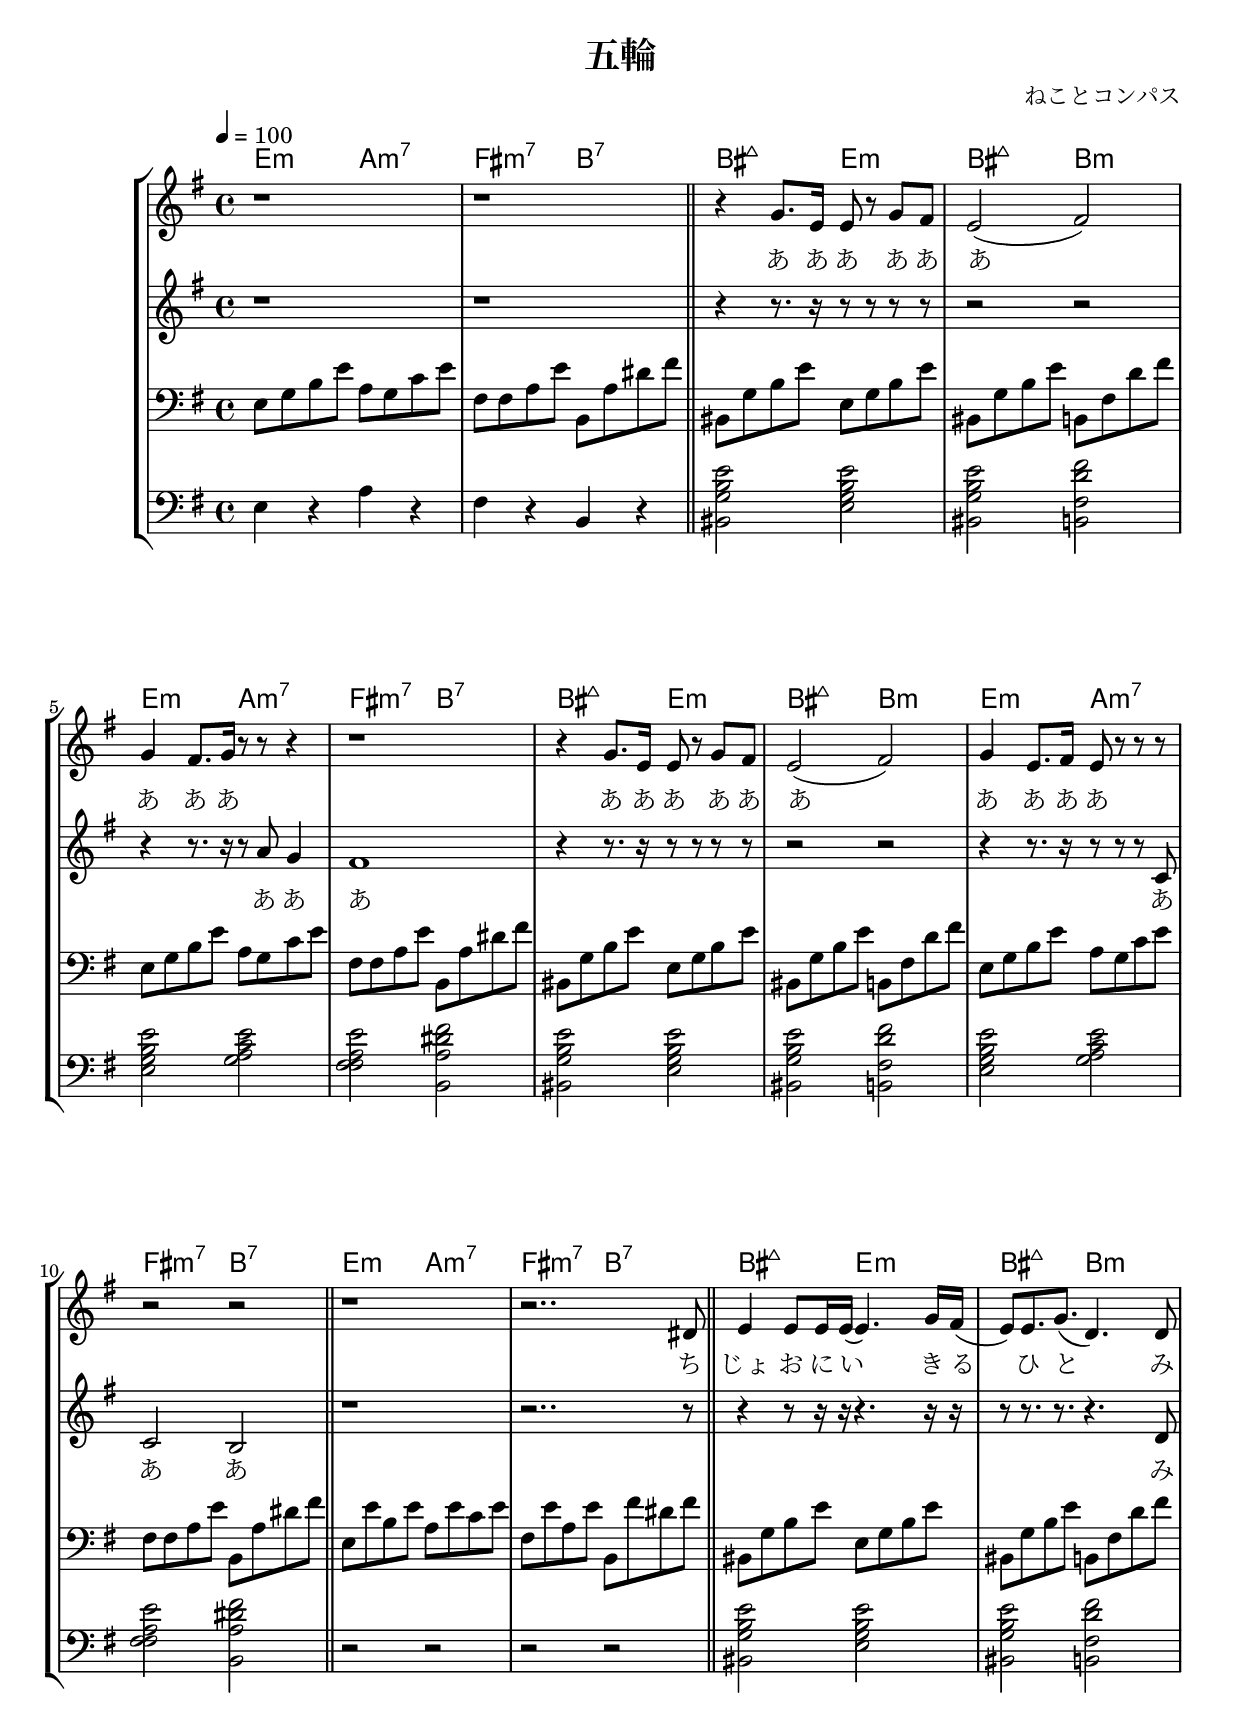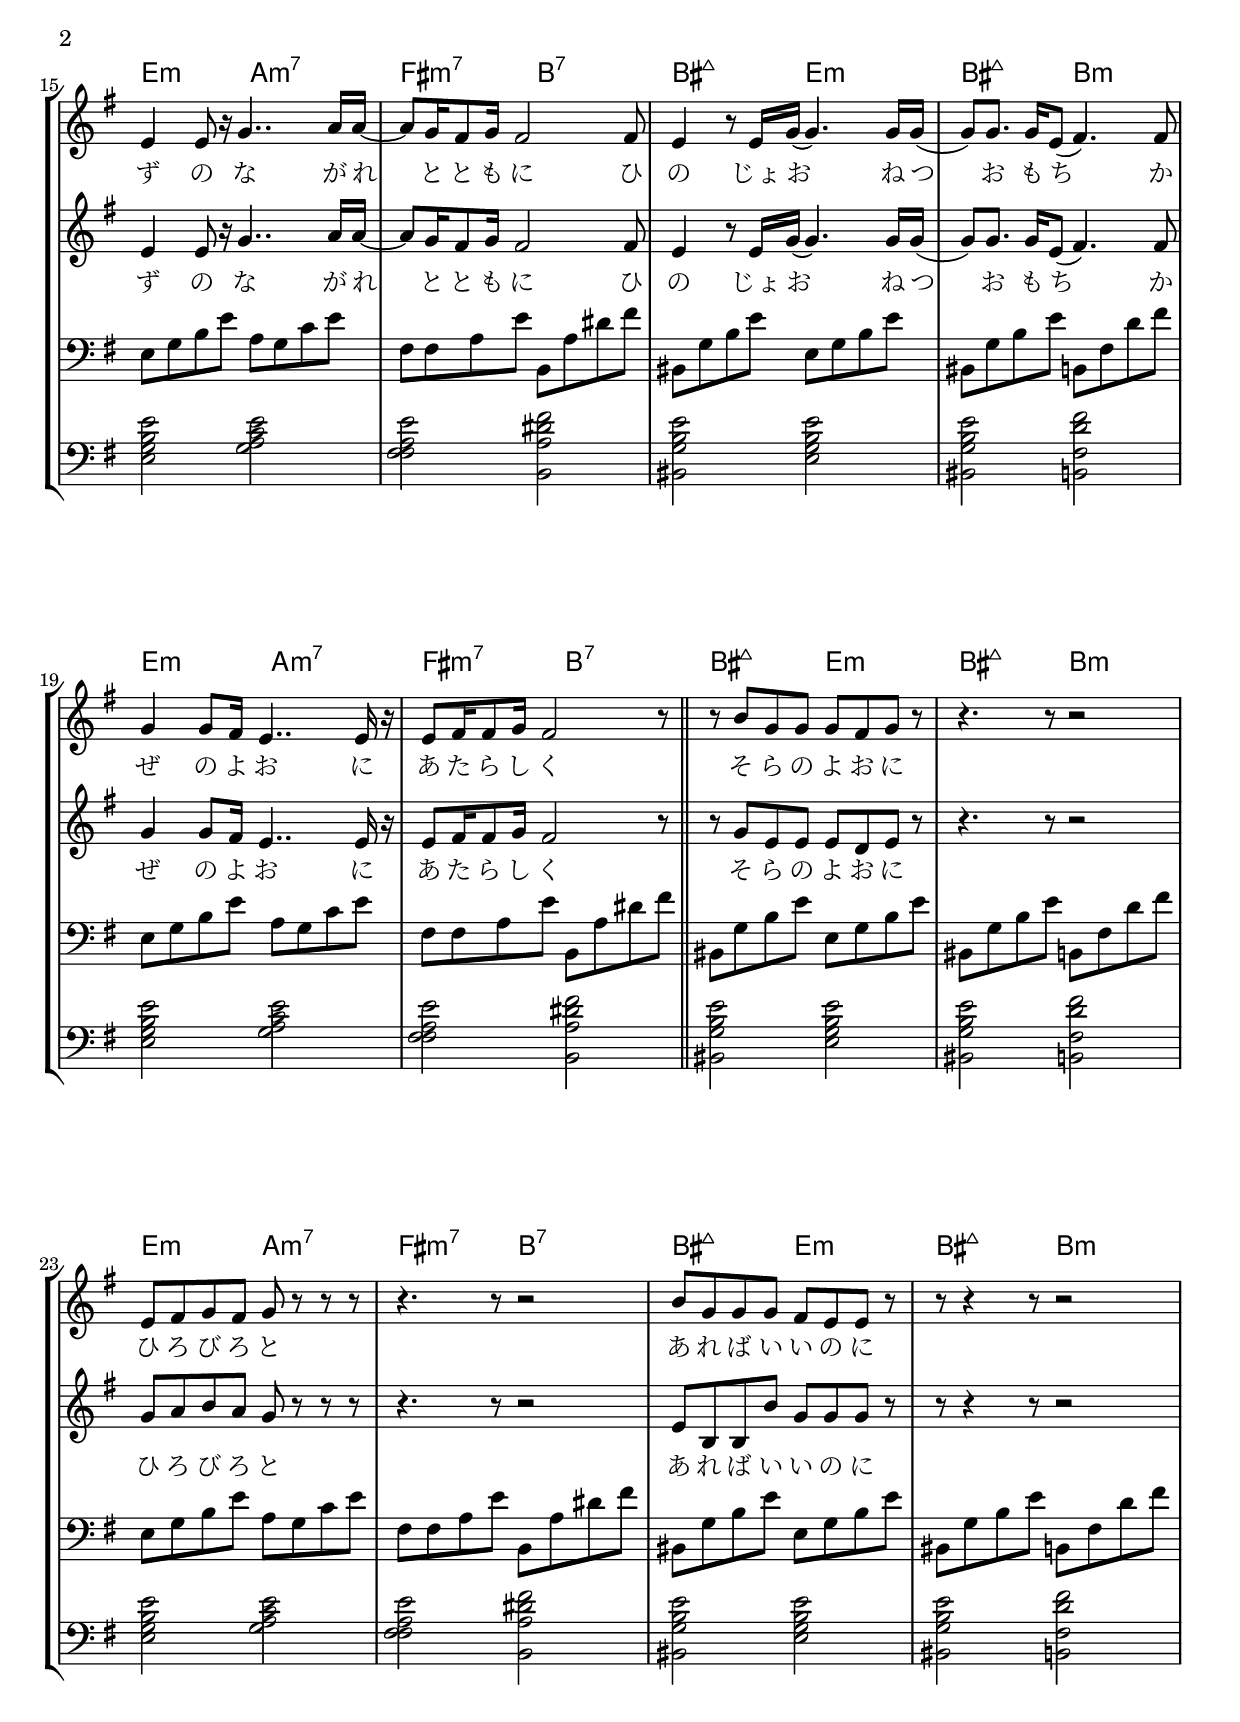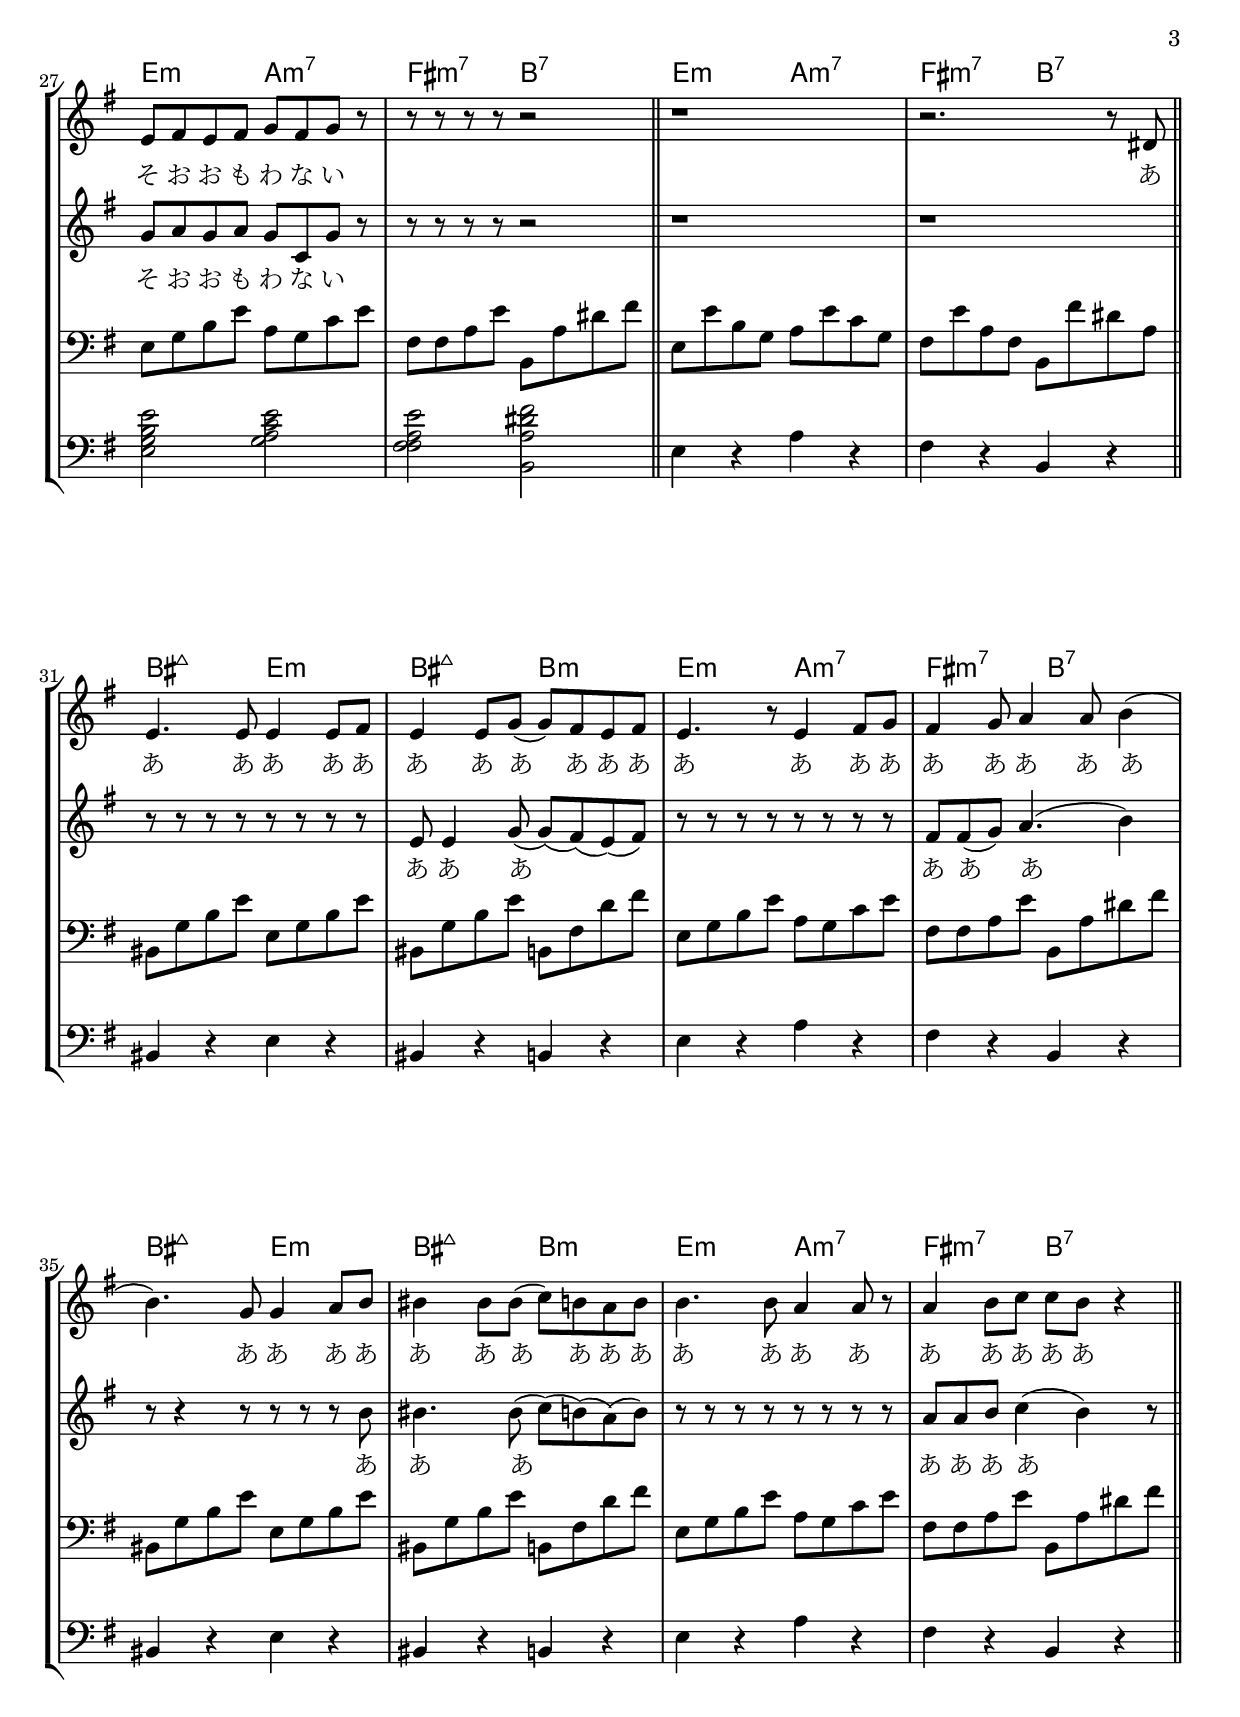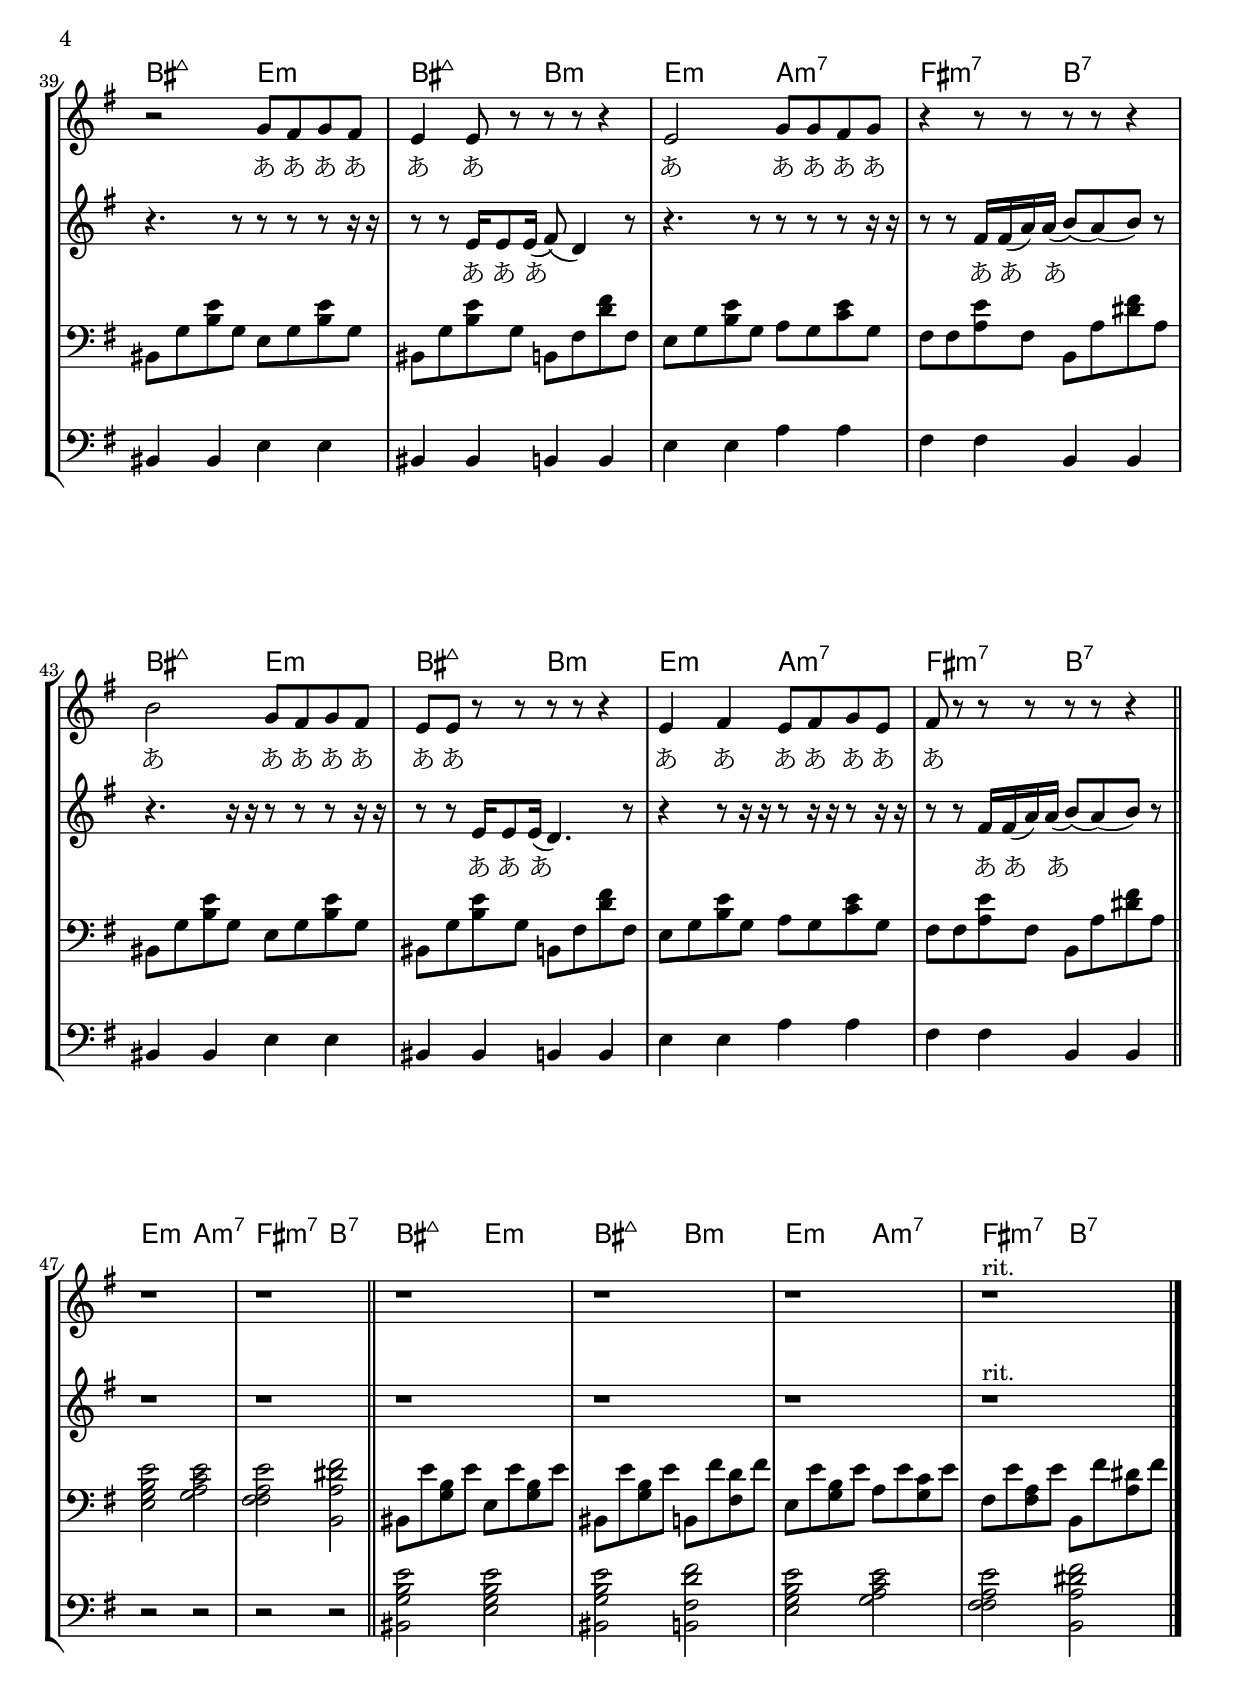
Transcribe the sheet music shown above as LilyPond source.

\version "2.12.1"

\header {
	title = \markup {五輪}
	composer = \markup \center-column {ねことコンパス}
}

harmony = \chordmode {
	e2:m a:min7 fis:m7 b:7 

	bis:maj7 e:m bis:maj7 b:m e:m a:min7 fis:m7 b:7 bis:maj7 e:m bis:maj7 b:m e:m a:min7 fis:m7 b:7 

	e:m a:min7 fis:m7 b:7 

	bis:maj7 e:m bis:maj7 b:m e:m a:min7 fis:m7 b:7 bis:maj7 e:m bis:maj7 b:m e:m a:min7 fis:m7 b:7 

	bis:maj7 e:m bis:maj7 b:m e:m a:min7 fis:m7 b:7 bis:maj7 e:m bis:maj7 b:m e:m a:min7 fis:m7 b:7 

	e:m a:min7 fis:m7 b:7 

	bis:maj7 e:m bis:maj7 b:m e:m a:min7 fis:m7 b:7 bis:maj7 e:m bis:maj7 b:m e:m a:min7 fis:m7 b:7 

	bis:maj7 e:m bis:maj7 b:m e:m a:min7 fis:m7 b:7 bis:maj7 e:m bis:maj7 b:m e:m a:min7 fis:m7 b:7 

	e:m a:min7 fis:m7 b:7 

	bis:maj7 e:m bis:maj7 b:m e:m a:min7 fis:m7 b:7 
}

melody = {
	\key g \major
	\tempo 4 = 100
	r1 | r1   
	\set Staff.midiInstrument = #"Pad 3 (polysynth)"
	r4  g'8.  e'16  e'8  r8  g'8  fis'8 
	e'2  (fis'2) 
	g'4  fis'8.  g'16  r8  r8  r4 
	r1 
	r4  g'8.  e'16  e'8  r8  g'8  fis'8 
	e'2  (fis'2) 
	g'4  e'8.  fis'16  e'8  r8  r8  r8 
	r2  r2
	r1 | r2.. 
	\set Staff.midiInstrument = #"fss0.35"
	dis'8 
	e'4  e'8  e'16  e'16  (e'4.)  g'16  fis'16 
	(e'8)  e'8.  g'8.  (d'4.)  d'8 
	e'4  e'8  r16  g'4..  a'16  a'16~ 
	a'8  g'16  fis'8  g'16  fis'2  fis'8 
	e'4  r8  e'16  g'16  (g'4.)  g'16  g'16 
	(g'8)  g'8.  g'16  e'8  (fis'4.)  fis'8 
	g'4  g'8  fis'16  e'4..  e'16  r16 
	e'8  fis'16  fis'8  g'16  fis'2  	r8 	\set Staff.midiInstrument = #"fss0.37"
	r8  b'8  g'8  g'8  g'8  fis'8  g'8  r8 
	r4.  r8  r2 
	e'8  fis'8  g'8  fis'8  g'8  r8  r8  r8 
	r4.  r8  r2 
	b'8  g'8  g'8  g'8  fis'8  e'8  e'8  r8 
	r8  r4  r8  r2 
	e'8  fis'8  e'8  fis'8  g'8  fis'8  g'8  r8 
	r8  r8  r8  r8  r2
	r1 | r2. 
	\set Staff.midiInstrument = #"Electric Piano 1"
	r8  dis'8 
	e'4.  e'8  e'4  e'8  fis'8 
	e'4  e'8  g'8  (g'8)  fis'8  e'8  fis'8 
	e'4.  r8  e'4  fis'8  g'8 
	fis'4  g'8  a'4  a'8  b'4 
	(b'4.)  g'8  g'4  a'8  b'8 
	bis'4  bis'8  bis'8  (c''8)  b'8  a'8  b'8 
	b'4.  b'8  a'4  a'8  r8 
	a'4  b'8  c''8  c''8  b'8  	r4 	\set Staff.midiInstrument = #"Pad 4 (choir)"
	 r2  g'8  fis'8  g'8  fis'8 
	e'4  e'8  r8  r8  r8  r4 
	e'2  g'8  g'8  fis'8  g'8 
	r4  r8  r8  r8  r8  r4 
	b'2  g'8  fis'8  g'8  fis'8 
	e'8  e'8  r8  r8  r8  r8  r4 
	e'4  fis'4  e'8  fis'8  g'8  e'8 
	fis'8  r8  r8  r8  r8  r8  r4
	r1 | r1   
	r1 | r1 | r1 | r1^"rit." \bar "|."
}

words = \lyricmode {
	
	あ  あ  あ  あ  あ  あ  あ  あ  あ  あ  あ  あ  あ  あ  あ  あ  あ  あ  あ  
	
	ち  じょ  お  に  い  き  る  ひ  と  み  ず  の  な  が  れ  と  と  も  に  ひ  の  じょ  お  ね  つ  お  も  ち  か  ぜ  の  よ  お  に  あ  た  ら  し  く  
	そ  ら  の  よ  お  に  ひ  ろ  び  ろ  と  あ  れ  ば  い  い  の  に  そ  お  お  も  わ  な  い  
	
	あ  あ  あ  あ  あ  あ  あ  あ  あ  あ  あ  あ  あ  あ  あ  あ  あ  あ  あ  あ  あ  あ  あ  あ  あ  あ  あ  あ  あ  あ  あ  あ  あ  あ  あ  あ  あ  あ  あ  あ  
	あ  あ  あ  あ  あ  あ  あ  あ  あ  あ  あ  あ  あ  あ  あ  あ  あ  あ  あ  あ  あ  あ  あ  あ  あ  
	
	
}

secondmelody = {
	\key g \major
	\tempo 4 = 100
	r1 | r1   
	\set Staff.midiInstrument = #"Flute"
	r4  r8.  r16  r8  r8  r8  r8 
	r2  r2 
	r4  r8.  r16  r8  a'8  g'4 
	fis'1 
	r4  r8.  r16  r8  r8  r8  r8 
	r2  r2 
	r4  r8.  r16  r8  r8  r8  c'8 
	c'2  b2
	r1 | r2.. 
	\set Staff.midiInstrument = #"fss0.32"
	r8 
	r4  r8  r16  r16  r4.  r16  r16 
	r8  r8.  r8.  r4.  d'8 
	e'4  e'8  r16  g'4..  a'16  a'16~ 
	a'8  g'16  fis'8  g'16  fis'2  fis'8 
	e'4  r8  e'16  g'16  (g'4.)  g'16  g'16 
	(g'8)  g'8.  g'16  e'8  (fis'4.)  fis'8 
	g'4  g'8  fis'16  e'4..  e'16  r16 
	e'8  fis'16  fis'8  g'16  fis'2  	r8 	\set Staff.midiInstrument = #"mmi0.42"
	r8  g'8  e'8  e'8  e'8  d'8  e'8  r8 
	r4.  r8  r2 
	g'8  a'8  b'8  a'8  g'8  r8  r8  r8 
	r4.  r8  r2 
	e'8  b8  b8  b'8  g'8  g'8  g'8  r8 
	r8  r4  r8  r2 
	g'8  a'8  g'8  a'8  g'8  c'8  g'8  r8 
	r8  r8  r8  r8  r2
	r1 | r1   
	\set Staff.midiInstrument = #"French horn"
	 r8  r8  r8  r8  r8  r8  r8  r8 
	e'8  e'4  g'8  (g'8)  (fis'8)  (e'8)  (fis'8) 
	r8  r8  r8  r8  r8  r8  r8  r8 
	fis'8  fis'8  (g'8)  a'4.  (b'4) 
	r8  r4  r8  r8  r8  r8  b'8 
	bis'4.  bis'8  (c''8)  (b'8)  (a'8)  (b'8) 
	r8  r8  r8  r8  r8  r8  r8  r8 
	a'8  a'8  b'8  c''4  (b'4)  	\set Staff.midiInstrument = #"Ocarina"
	r8 
	r4.  r8  r8  r8  r8  r16  r16 
	r8  r8  e'16  e'8  e'16  (fis'8)  (d'4)  r8 
	r4.  r8  r8  r8  r8  r16  r16 
	r8  r8  fis'16  fis'16  (a'16)  a'16  (b'8)  (a'8)  (b'8)  r8 
	r4.  r16  r16  r8  r8  r8  r16  r16 
	r8  r8  e'16  e'8  e'16  (d'4.)  r8 
	r4  r8  r16  r16  r8  r16  r16  r8  r16  r16 
	r8  r8  fis'16  fis'16  (a'16)  a'16  (b'8)  (a'8)  (b'8)  	r8 	r1 | r1   
	r1 | r1 | r1 | r1^"rit." \bar "|."
}

secondwords = \lyricmode {
	
	あ  あ  あ  あ  あ  あ  
	
	み  ず  の  な  が  れ  と  と  も  に  ひ  の  じょ  お  ね  つ  お  も  ち  か  ぜ  の  よ  お  に  あ  た  ら  し  く  
	そ  ら  の  よ  お  に  ひ  ろ  び  ろ  と  あ  れ  ば  い  い  の  に  そ  お  お  も  わ  な  い  
	
	あ  あ  あ  あ  あ  あ  あ  あ  あ  あ  あ  あ  あ  
	あ  あ  あ  あ  あ  あ  あ  あ  あ  あ  あ  あ  
	
	
}

tempochange = {
	\tempo 4 = 100
	r1 | r1 \bar "||"
	\tempo 4 = 100
	r1 | r1 | r1 | r1 | r1 | r1 | r1 | r1 \bar "||"
	\tempo 4 = 100
	r1 | r1 \bar "||"
	\tempo 4 = 100
	r1 | r1 | r1 | r1 | r1 | r1 | r1 | r1 \bar "||"
	\tempo 4 = 100
	r1 | r1 | r1 | r1 | r1 | r1 | r1 | r1 \bar "||"
	\tempo 4 = 100
	r1 | r1 \bar "||"
	\tempo 4 = 100
	r1 | r1 | r1 | r1 | r1 | r1 | r1 | r1 \bar "||"
	\tempo 4 = 100
	r1 | r1 | r1 | r1 | r1 | r1 | r1 | r1 \bar "||"
	\tempo 4 = 100
	r1 | r1 \bar "||"
	\tempo 4 = 100
	r1 | r1 | r1 | \tempo 4 = 75 r2 \tempo 4 = 66 r2 \bar "|."
}

mainacc = {
	\clef bass
	\set Staff.midiInstrument = #"Acoustic Guitar (steel)"
	\key g \major
	\tempo 4 = 100
	e8 g8 b8 e'8
	a8 g8 c'8 e'8
	fis8 fis8 a8 e'8
	b,8 a8 dis'8 fis'8
	\bar "||"

	\set Staff.midiInstrument = #"Acoustic Guitar (steel)"
	bis,8 g8 b8 e'8
	e8 g8 b8 e'8
	bis,8 g8 b8 e'8
	b,8 fis8 d'8 fis'8
	e8 g8 b8 e'8
	a8 g8 c'8 e'8
	fis8 fis8 a8 e'8
	b,8 a8 dis'8 fis'8
	bis,8 g8 b8 e'8
	e8 g8 b8 e'8
	bis,8 g8 b8 e'8
	b,8 fis8 d'8 fis'8
	e8 g8 b8 e'8
	a8 g8 c'8 e'8
	fis8 fis8 a8 e'8
	b,8 a8 dis'8 fis'8
	\bar "||"

	\set Staff.midiInstrument = #"Acoustic grand"
	e8 e' b e'
	a8 e' c' e'
	fis8 e' a e'
	b,8 fis' dis' fis'
	\bar "||"

	\set Staff.midiInstrument = #"Bright Acoustic"
	bis,8 g8 b8 e'8
	e8 g8 b8 e'8
	bis,8 g8 b8 e'8
	b,8 fis8 d'8 fis'8
	e8 g8 b8 e'8
	a8 g8 c'8 e'8
	fis8 fis8 a8 e'8
	b,8 a8 dis'8 fis'8
	bis,8 g8 b8 e'8
	e8 g8 b8 e'8
	bis,8 g8 b8 e'8
	b,8 fis8 d'8 fis'8
	e8 g8 b8 e'8
	a8 g8 c'8 e'8
	fis8 fis8 a8 e'8
	b,8 a8 dis'8 fis'8
	\bar "||"

	\set Staff.midiInstrument = #"Pad 7 (halo)"
	bis,8 g8 b8 e'8
	e8 g8 b8 e'8
	bis,8 g8 b8 e'8
	b,8 fis8 d'8 fis'8
	e8 g8 b8 e'8
	a8 g8 c'8 e'8
	fis8 fis8 a8 e'8
	b,8 a8 dis'8 fis'8
	bis,8 g8 b8 e'8
	e8 g8 b8 e'8
	bis,8 g8 b8 e'8
	b,8 fis8 d'8 fis'8
	e8 g8 b8 e'8
	a8 g8 c'8 e'8
	fis8 fis8 a8 e'8
	b,8 a8 dis'8 fis'8
	\bar "||"

	\set Staff.midiInstrument = #"Acoustic Guitar (steel)"
	e8 e' b g
	a8 e' c' g
	fis8 e' a fis
	b,8 fis' dis' a
	\bar "||"

	\set Staff.midiInstrument = #"Bright Acoustic"
	bis,8 g8 b8 e'8
	e8 g8 b8 e'8
	bis,8 g8 b8 e'8
	b,8 fis8 d'8 fis'8
	e8 g8 b8 e'8
	a8 g8 c'8 e'8
	fis8 fis8 a8 e'8
	b,8 a8 dis'8 fis'8
	bis,8 g8 b8 e'8
	e8 g8 b8 e'8
	bis,8 g8 b8 e'8
	b,8 fis8 d'8 fis'8
	e8 g8 b8 e'8
	a8 g8 c'8 e'8
	fis8 fis8 a8 e'8
	b,8 a8 dis'8 fis'8
	\bar "||"

	\set Staff.midiInstrument = #"Acoustic grand"
	bis,8 g <b e'> g
	e8 g <b e'> g
	bis,8 g <b e'> g
	b,8 fis <d' fis'> fis
	e8 g <b e'> g
	a8 g <c' e'> g
	fis8 fis <a e'> fis
	b,8 a <dis' fis'> a
	bis,8 g <b e'> g
	e8 g <b e'> g
	bis,8 g <b e'> g
	b,8 fis <d' fis'> fis
	e8 g <b e'> g
	a8 g <c' e'> g
	fis8 fis <a e'> fis
	b,8 a <dis' fis'> a
	\bar "||"

	\set Staff.midiInstrument = #"Electric Grand"
	<e g b e'>2
	<a g c' e'>2
	<fis fis a e'>2
	<b, a dis' fis'>2
	\bar "||"

	\set Staff.midiInstrument = #"Acoustic grand"
	bis,8 e' <g b> e'
	e8 e' <g b> e'
	bis,8 e' <g b> e'
	b,8 fis' <fis d'> fis'
	e8 e' <g b> e'
	a8 e' <g c'> e'
	fis8 e' <fis a> e'
	b,8 fis' <a dis'> fis'
	\bar "|."
}

subacc = {
	\clef bass
	\set Staff.midiInstrument = #"Pad 8 (sweep)"
	\key g \major
	\tempo 4 = 100
	e4 r4
	a4 r4
	fis4 r4
	b,4 r4
	\bar "||"

	\set Staff.midiInstrument = #"Acoustic grand"
	<bis, g b e'>2
	<e g b e'>2
	<bis, g b e'>2
	<b, fis d' fis'>2
	<e g b e'>2
	<a g c' e'>2
	<fis fis a e'>2
	<b, a dis' fis'>2
	<bis, g b e'>2
	<e g b e'>2
	<bis, g b e'>2
	<b, fis d' fis'>2
	<e g b e'>2
	<a g c' e'>2
	<fis fis a e'>2
	<b, a dis' fis'>2
	\bar "||"

	\set Staff.midiInstrument = #"Acoustic grand"
	r2
	r2
	r2
	r2
	\bar "||"

	\set Staff.midiInstrument = #"String Ensemble 2"
	<bis, g b e'>2
	<e g b e'>2
	<bis, g b e'>2
	<b, fis d' fis'>2
	<e g b e'>2
	<a g c' e'>2
	<fis fis a e'>2
	<b, a dis' fis'>2
	<bis, g b e'>2
	<e g b e'>2
	<bis, g b e'>2
	<b, fis d' fis'>2
	<e g b e'>2
	<a g c' e'>2
	<fis fis a e'>2
	<b, a dis' fis'>2
	\bar "||"

	\set Staff.midiInstrument = #"Acoustic grand"
	<bis, g b e'>2
	<e g b e'>2
	<bis, g b e'>2
	<b, fis d' fis'>2
	<e g b e'>2
	<a g c' e'>2
	<fis fis a e'>2
	<b, a dis' fis'>2
	<bis, g b e'>2
	<e g b e'>2
	<bis, g b e'>2
	<b, fis d' fis'>2
	<e g b e'>2
	<a g c' e'>2
	<fis fis a e'>2
	<b, a dis' fis'>2
	\bar "||"

	\set Staff.midiInstrument = #"FX 2 (soundtrack)"
	e4 r4
	a4 r4
	fis4 r4
	b,4 r4
	\bar "||"

	\set Staff.midiInstrument = #"FX 4 (atmosphere)"
	bis,4 r4
	e4 r4
	bis,4 r4
	b,4 r4
	e4 r4
	a4 r4
	fis4 r4
	b,4 r4
	bis,4 r4
	e4 r4
	bis,4 r4
	b,4 r4
	e4 r4
	a4 r4
	fis4 r4
	b,4 r4
	\bar "||"

	\set Staff.midiInstrument = #"Acoustic Bass"
	bis,4 bis,4
	e4 e4
	bis,4 bis,4
	b,4 b,4
	e4 e4
	a4 a4
	fis4 fis4
	b,4 b,4
	bis,4 bis,4
	e4 e4
	bis,4 bis,4
	b,4 b,4
	e4 e4
	a4 a4
	fis4 fis4
	b,4 b,4
	\bar "||"

	\set Staff.midiInstrument = #"Acoustic grand"
	r2
	r2
	r2
	r2
	\bar "||"

	\set Staff.midiInstrument = #"Pad 8 (sweep)"
	<bis, g b e'>2
	<e g b e'>2
	<bis, g b e'>2
	<b, fis d' fis'>2
	<e g b e'>2
	<a g c' e'>2
	<fis fis a e'>2
	<b, a dis' fis'>2
	\bar "|."
}

percA = {
	\drummode {
	r1 |r1 \bar "||"
	hh8 hh8 hh8 hh8 hh8 hh8 hh8 hh8  |hh8 hh8 hh8 hh8 hh4 hh8 hh8  |hh8 hh8 hh8 hh8 hh8 hh8 hh8 hh8  |hh8 hh8 hh8 hh2 r8  |hh8 hh8 hh8 hh8 hh8 hh8 hh8 hh8  |hh8 hh8 hh8 hh8 hh4 hh8 hh8  |hh8 hh8 hh8 hh8 hh8 hh8 hh8 hh8  |r8 hh2. r8  \bar "||"
	r1  |r2 r8 hho4 hho8  \bar "||"
	cymr4 cymr4 cymr4 cymr4  |cymr4 cymr8 cymr16 cymr16 cymr4 cymr4  |cymr4 cymr4 cymr4 cymr4  |cymr4 cymr2.  |cymr4 cymr4 cymr4 cymr4  |cymr4 cymr8 cymr16 cymr16 cymr4 cymr4  |cymr4 cymr4 cymr4 cymr4  |cymr4 cymr2.  \bar "||"
	r1  |r1  |r1  |r1  |r1  |r1  |r1  |r2 r8 hho4 hho8  \bar "||"
	hh4 hh8 hh2 r8  |\times 16/32{ hh2 hh8. hh1 r4 r16 } \bar "||"
	hh8 hh8 hh8 hh8 hh8 hh8 hh8 hh8  |hh8 hh8 hh8 hh8 hh4 hh8 hh8  |hh8 hh8 hh8 hh8 hh8 hh8 hh8 hh8  |hh8 hh8 hh8 hh2 r8  |hh8 hh8 hh8 hh8 hh8 hh8 hh8 hh8  |hh8 hh8 hh8 hh8 hh4 hh8 hh8  |hh8 hh8 hh8 hh8 hh8 hh8 hh8 hh8  |r8 hh2. r8  \bar "||"
	r1  |r1  |r1  |r1  |r1  |r1  |r1  |r2 r8 hho4 hho8  \bar "||"
	r1 |r1 \bar "||"
	r1  |r1  |r1  |r2 r8 hho4 hho8  \bar "|."
	}
}

percB = {
	\drummode {
	r1 |r1 \bar "||"
	r4 sn8. sn8 sn8. sn8. sn16  |r4 sn8. sn8 sn8. sn4  |r4 sn8. sn8 sn8. sn8. sn16  |r8 sn8 sn4 sn8 sn16 sn8 sn8 sn16  |r4 sn8. sn8 sn8. sn8. sn16  |r4 sn8. sn8 sn8. sn4  |r4 sn8. sn8 sn8. sn8. sn16  |r4 sn2 sn4  \bar "||"
	r4. hhp2 hhp8  |hhp4 hhp4 hhp4 hhp4  \bar "||"
	r2 sn2  |r2 sn2  |r2 sn2  |r8 sn8 sn2.  |r2 sn2  |r2 sn2  |r2 sn2  |r8 sn8 sn2.  \bar "||"
	r4. hhp2 hhp8  |r4. hhp2 hhp8  |r4. hhp2 hhp8  |r4. hhp2 hhp8  |r4. hhp2 hhp8  |r4. hhp2 hhp8  |r4. hhp2 hhp8  |hhp4 hhp4 hhp4 hhp4  \bar "||"
	r16 hhp8 hhp8 hhp2 r8.  |\times 16/32{ r8 hhp4 hhp4 hhp8 hhp1 r4 } \bar "||"
	r4 sn8. sn8 sn8. sn8. sn16  |r4 sn8. sn8 sn8. sn4  |r4 sn8. sn8 sn8. sn8. sn16  |r8 sn8 sn4 sn8 sn16 sn8 sn8 sn16  |r4 sn8. sn8 sn8. sn8. sn16  |r4 sn8. sn8 sn8. sn4  |r4 sn8. sn8 sn8. sn8. sn16  |r4 sn2 sn4  \bar "||"
	r4. hhp2 hhp8  |r4. hhp2 hhp8  |r4. hhp2 hhp8  |r4. hhp2 hhp8  |r4. hhp2 hhp8  |r4. hhp2 hhp8  |r4. hhp2 hhp8  |hhp4 hhp4 hhp4 hhp4  \bar "||"
	r1 |r1 \bar "||"
	r4. hhp2 hhp8  |r4. hhp2 hhp8  |r4. hhp2 hhp8  |hhp4 hhp4 hhp4 hhp4  \bar "|."
	}
}

percC = {
	\drummode {
	r1 |r1 \bar "||"
	bd8 bd4 bd2 bd8  |bd8 bd2 bd4.  |bd8 bd4 bd2 bd8  |bd4 r16 bd8. bd2  |bd8 bd4 bd2 bd8  |bd8 bd2 bd4.  |bd8 bd4 bd2 bd8  |bd8 bd4. bd4. bd8  \bar "||"
	hh4 hh4 hh4 hh4  |r4. hh2 r8  \bar "||"
	bd2. r8 bd8  |bd2. r8 bd8  |bd2. r8 bd8  |bd4. bd8 bd4. bd8  |bd2. r8 bd8  |bd2. r8 bd8  |bd2. r8 bd8  |bd2 r8 bd4.  \bar "||"
	hh4 hh4 hh4 hh4  |hh4 hh4 hh4 hh4  |hh4 hh4 hh4 hh4  |hh4 hh4 hh4 hh4  |hh4 hh4 hh4 hh4  |hh4 hh4 hh4 hh4  |hh4 hh4 hh4 hh4  |r4. hh2 r8  \bar "||"
	r1  |\times 16/32{ r1 r2 hho2 } \bar "||"
	bd8 bd4 bd2 bd8  |bd8 bd2 bd4.  |bd8 bd4 bd2 bd8  |bd4 r16 bd8. bd2  |bd8 bd4 bd2 bd8  |bd8 bd2 bd4.  |bd8 bd4 bd2 bd8  |bd8 bd4. bd4. bd8  \bar "||"
	hh4 hh4 hh4 hh4  |hh4 hh4 hh4 hh4  |hh4 hh4 hh4 hh4  |hh4 hh4 hh4 hh4  |hh4 hh4 hh4 hh4  |hh4 hh4 hh4 hh4  |hh4 hh4 hh4 hh4  |r4. hh2 r8  \bar "||"
	r1 |r1 \bar "||"
	hh4 hh4 hh4 hh4  |hh4 hh4 hh4 hh4  |hh4 hh4 hh4 hh4  |r4. hh2 r8  \bar "|."
	}
}

percD = {
	\drummode {
	r1 |r1 \bar "||"
	r1  |r2 r8 hho4.  |r1  |r4. r16 hho2 r16  |r1  |r2 r8 hho4.  |r1  |r4. r16 hho2 r16  \bar "||"
	bd2. r8 bd8  |bd8. bd4. r16 bd4 bd8  \bar "||"
	r1 |r1 |r1 |r2 r8 tommh8 tommh4  |r1 |r1 |r1 |r8. tommh8. tommh2 r8  \bar "||"
	bd2. r8 bd8  |bd8. bd8. bd2 bd8  |bd2. r8 bd8  |bd8. bd8. bd2 bd8  |bd2. r8 bd8  |bd8. bd8. bd2 bd8  |bd2. r8 bd8  |bd8. bd4. r16 bd4 bd8  \bar "||"
	bd8. bd8. bd2 bd8  |\times 16/32{ bd4. bd4. bd8 bd2 r8 bd2 } \bar "||"
	r1  |r2 r8 hho4.  |r1  |r4. r16 hho2 r16  |r1  |r2 r8 hho4.  |r1  |r4. r16 hho2 r16  \bar "||"
	bd2. r8 bd8  |bd8. bd8. bd2 bd8  |bd2. r8 bd8  |bd8. bd8. bd2 bd8  |bd2. r8 bd8  |bd8. bd8. bd2 bd8  |bd2. r8 bd8  |bd8. bd4. r16 bd4 bd8  \bar "||"
	r1 |r1 \bar "||"
	bd2. r8 bd8  |bd8. bd8. bd2 bd8  |bd2. r8 bd8  |bd8. bd4. r16 bd4 bd8  \bar "|."
	}
}

percE = {
	\drummode {
	r1 |r1 \bar "||"
	r1 |r1 |r1 |r1 |r1 |r1 |r1 |cymc1  \bar "||"
	r1 | r1 \bar "||"
	r1 |r1 |r1 |r2. r8 toml8  |r1 |r1 |r1 |r2. toml8 toml8  \bar "||"
	r1 | r1 | r1 | r1 | r1 | r1 | r1 | r1 \bar "||"
	r2 ss2  |\times 16/32{ r1 ss1 } \bar "||"
	r1 |r1 |r1 |r1 |r1 |r1 |r1 |cymc1  \bar "||"
	r1 | r1 | r1 | r1 | r1 | r1 | r1 | r1 \bar "||"
	r1 |r1 \bar "||"
	r1 | r1 | r1 | r1 \bar "|."
	}
}

percF = {
	\drummode {
	r1 | r1 \bar "||"
	r1 |r1 |r1 |r1 |r1 |r1 |r1 |r4 r16 tommh16 tommh4. tommh4  \bar "||"
	r1 | r1 \bar "||"
	r1 |r1 |r1 |r1 |r1 |r1 |r1 |hho1  \bar "||"
	r1 | r1 | r1 | r1 | r1 | r1 | r1 | r1 \bar "||"
	r1 |\times 16/32{ r1 sn4 sn8 sn2 r8 } \bar "||"
	r1 |r1 |r1 |r1 |r1 |r1 |r1 |r4 r16 tommh16 tommh4. tommh4  \bar "||"
	r1 | r1 | r1 | r1 | r1 | r1 | r1 | r1 \bar "||"
	r1 | r1 \bar "||"
	r1 | r1 | r1 | r1 \bar "|."
	}
}

percG = {
	\drummode {
	r1 | r1 \bar "||"
	r1 |r1 |r1 |r1 |r1 |r1 |r1 |r4. r16 tomml4. tomml8.  \bar "||"
	r1 | r1 \bar "||"
	r1 | r1 | r1 | r1 | r1 | r1 | r1 | r1 \bar "||"
	r1 | r1 | r1 | r1 | r1 | r1 | r1 | r1 \bar "||"
	r1 |r1 \bar "||"
	r1 |r1 |r1 |r1 |r1 |r1 |r1 |r4. r16 tomml4. tomml8.  \bar "||"
	r1 | r1 | r1 | r1 | r1 | r1 | r1 | r1 \bar "||"
	r1 | r1 \bar "||"
	r1 | r1 | r1 | r1 \bar "|."
	}
}

percH = {
	\drummode {
	r1 | r1 \bar "||"
	r1 |r1 |r1 |r1 |r1 |r1 |r1 |r2 r16 toml8 toml4 r16  \bar "||"
	r1 | r1 \bar "||"
	r1 | r1 | r1 | r1 | r1 | r1 | r1 | r1 \bar "||"
	r1 | r1 | r1 | r1 | r1 | r1 | r1 | r1 \bar "||"
	r1 |\times 16/32{ r1 r2 r8 tommh4. } \bar "||"
	r1 |r1 |r1 |r1 |r1 |r1 |r1 |r2 r16 toml8 toml4 r16  \bar "||"
	r1 | r1 | r1 | r1 | r1 | r1 | r1 | r1 \bar "||"
	r1 | r1 \bar "||"
	r1 | r1 | r1 | r1 \bar "|."
	}
}

percI = {
	\drummode {
	r1 | r1 \bar "||"
	r1 |r1 |r1 |r1 |r1 |r1 |r1 |r2 r8 tomfh4 tomfh8  \bar "||"
	r1 | r1 \bar "||"
	r1 | r1 | r1 | r1 | r1 | r1 | r1 | r1 \bar "||"
	r1 | r1 | r1 | r1 | r1 | r1 | r1 | r1 \bar "||"
	r1 |\times 16/32{ r1 r2. tomfh4 } \bar "||"
	r1 |r1 |r1 |r1 |r1 |r1 |r1 |r2 r8 tomfh4 tomfh8  \bar "||"
	r1 | r1 | r1 | r1 | r1 | r1 | r1 | r1 \bar "||"
	r1 | r1 \bar "||"
	r1 | r1 | r1 | r1 \bar "|."
	}
}

\score {
	<<
		\new StaffGroup <<
			\new ChordNames {\harmony}
			\new Voice = "melody" {\melody}
			\new Lyrics \lyricsto "melody" \words
			\new Voice = "secondmelody" {\secondmelody}
			\new Lyrics \lyricsto "secondmelody" \secondwords
			\new Staff = "mainacc" {\mainacc}
			\new Staff = "subacc" {\subacc}
		>>
	>>
	\layout { }
}
